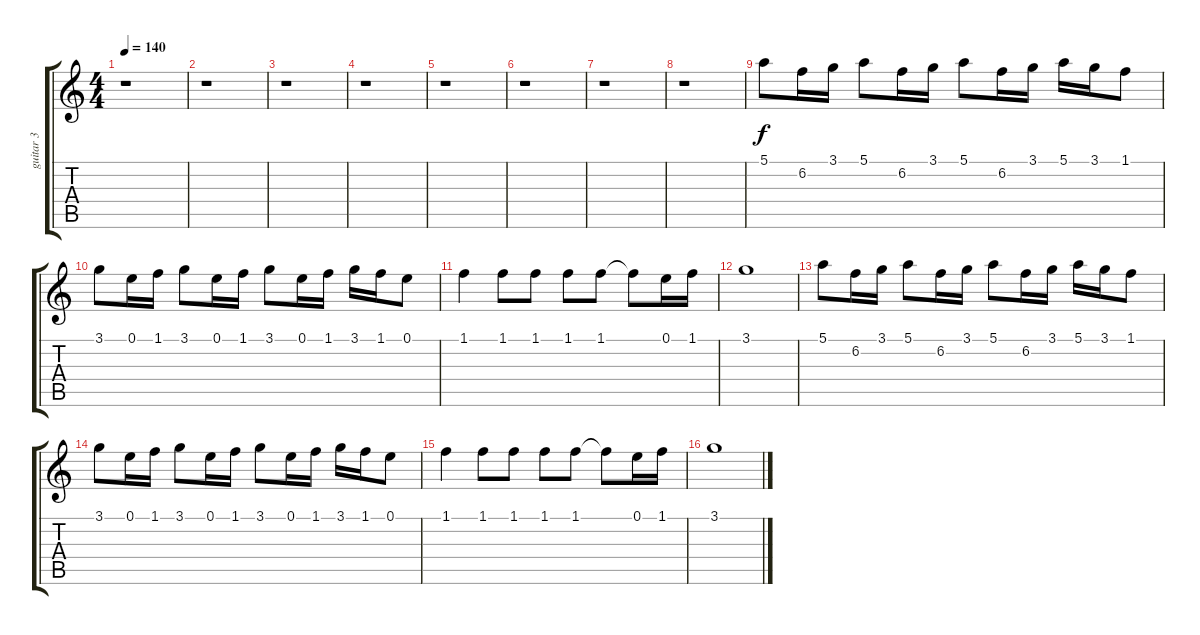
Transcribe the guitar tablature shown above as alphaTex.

\track ("guitar 3" "guitar 3") {instrument electricguitarclean}
\staff {score tabs}
\tuning (E4 B3 G3 D3 A2 E2) {hide}
\ts (4 4)
\tempo 140
\clef g2
\ks c
r.1{dy f} |
r.1 |
r.1 |
r.1 |
r.1 |
r.1 |
r.1 |
r.1 |
5.1.8 6.2.16 3.1.16 5.1.8 6.2.16 3.1.16 5.1.8 6.2.16 3.1.16 5.1.16 3.1.16 1.1.8 |
3.1.8 0.1.16 1.1.16 3.1.8 0.1.16 1.1.16 3.1.8 0.1.16 1.1.16 3.1.16 1.1.16 0.1.8 |
1.1.4 1.1.8 1.1.8 1.1.8 1.1.8 1.1{t}.8 0.1.16 1.1.16 |
3.1.1 |
5.1.8 6.2.16 3.1.16 5.1.8 6.2.16 3.1.16 5.1.8 6.2.16 3.1.16 5.1.16 3.1.16 1.1.8 |
3.1.8 0.1.16 1.1.16 3.1.8 0.1.16 1.1.16 3.1.8 0.1.16 1.1.16 3.1.16 1.1.16 0.1.8 |
1.1.4 1.1.8 1.1.8 1.1.8 1.1.8 1.1{t}.8 0.1.16 1.1.16 |
3.1.1
